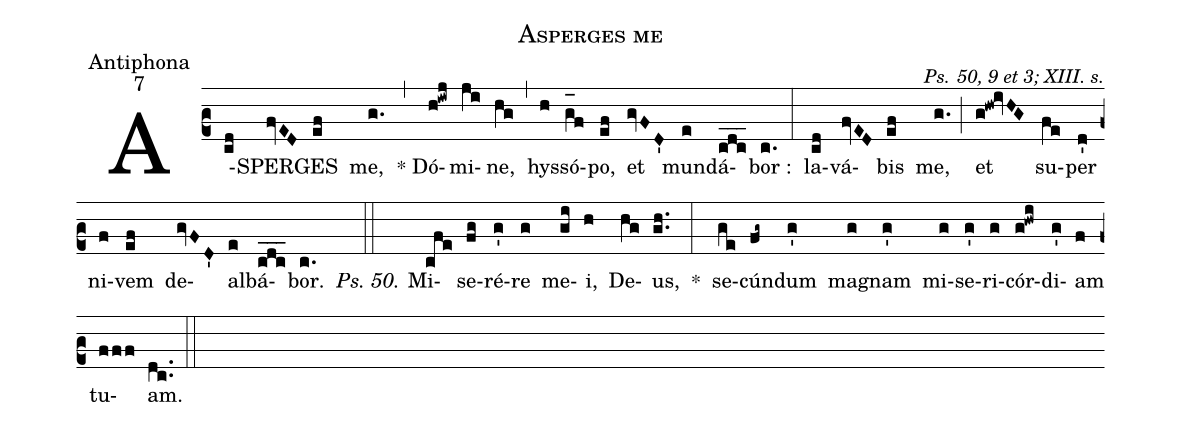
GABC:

name:Asperges me;
office-part:Antiphona;
mode:7;
commentary:Ps. 50, 9 et 3; XIII. s.;
%%
(c2) A(cd)SPER(fvED)GES(ef) me,(g.) (,) * Dó(h!iwj)mi(ji)ne,(hg) (,) hys(h)só(g_[oh:h]f)po,(ef) et(gvFD') mun(e)dá(cdc___)bor :(c.) (:) la(cd)vá(fvED)bis(ef) me,(g.) (;) et(g!hw!ivHG) su(fe)per(d') ni(f)vem(ef) de(gvFD')al(e)bá(cdc___)bor.(c.) (::) <i>Ps.~50.</i> Mi(cfe)se(fg)ré(g')re(g) me(gi)i,(h) De(hg)us,(gh..) *(:) se(ge)cún(fg~)dum(g') ma(g)gnam(g') mi(g)se(g')ri(g)cór(g!hwi)di(g')am(f) tu(fff)am.(dc..) (::)
